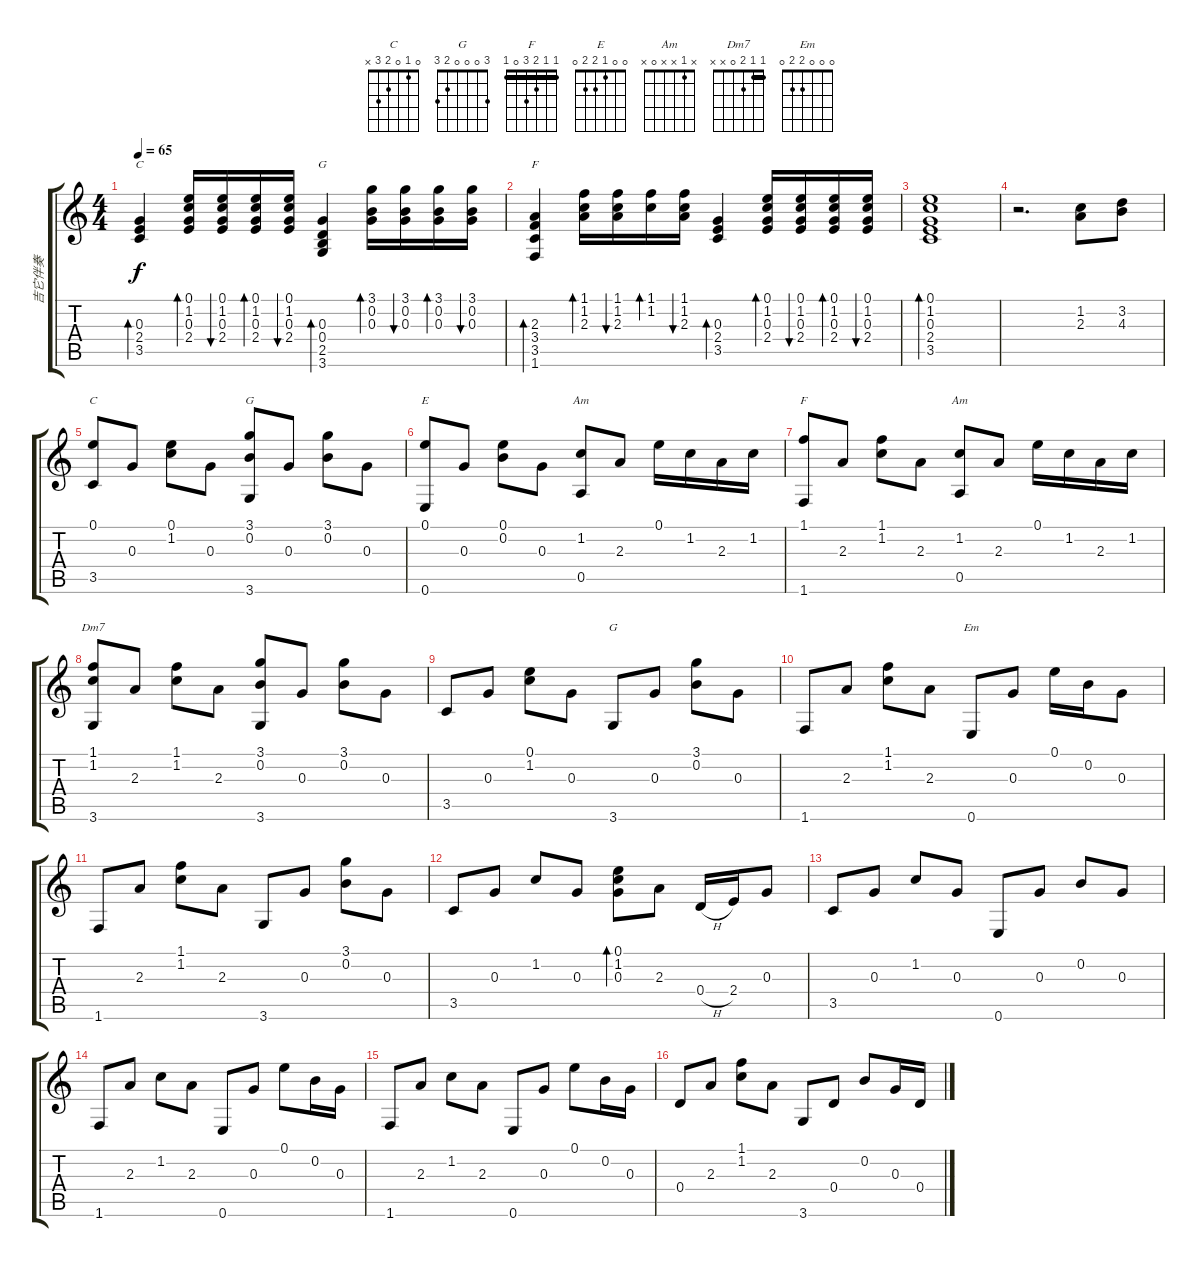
\track ("吉它伴奏" "吉它伴奏") {instrument acousticguitarsteel}
\staff {score tabs}
\tuning (E4 B3 G3 D3 A2 E2) {hide}
\chord ("C" x x 0 2 3 x)
\chord ("G" x x 0 0 2 3)
\chord ("F" x x 2 3 3 1)
\chord ("C" 0 1 0 2 3 x)
\chord ("G" 3 0 x x x 3)
\chord ("E" 0 0 1 2 2 0)
\chord ("Am" 0 1 2 2 0 x)
\chord ("F" 1 1 2 3 0 1) {barre 1}
\chord ("Am" x 1 x x 0 x)
\chord ("Dm7" 1 1 2 0 x x) {barre 1}
\chord ("G" 3 0 0 0 2 3)
\chord ("Em" 0 0 0 2 2 0)
\ts (4 4)
\tempo 65
\clef g2
\ks c
(0.3 2.4 3.5).4{bd 60 ch "C" dy f} (0.1 1.2 0.3 2.4).16{bd 60} (0.1 1.2 0.3 2.4).16{bu 60} (0.1 1.2 0.3 2.4).16{bd 60} (0.1 1.2 0.3 2.4).16{bu 60} (0.3 0.4 2.5 3.6).4{bd 60 ch "G"} (3.1 0.2 0.3).16{bd 60} (3.1 0.2 0.3).16{bu 60} (3.1 0.2 0.3).16{bd 60} (3.1 0.2 0.3).16{bu 60} |
(2.3 3.4 3.5 1.6).4{bd 60 ch "F"} (1.1 1.2 2.3).16{bd 60} (1.1 1.2 2.3).16{bu 60} (1.1 1.2).16{bd 60} (1.1 1.2 2.3).16{bu 60} (0.3 2.4 3.5).4{bd 60} (0.1 1.2 0.3 2.4).16{bd 60} (0.1 1.2 0.3 2.4).16{bu 60} (0.1 1.2 0.3 2.4).16{bd 60} (0.1 1.2 0.3 2.4).16{bu 60} |
(0.1 1.2 0.3 2.4 3.5).1{bd 240} |
r.2{d} (1.2 2.3).8 (3.2 4.3).8 |
(0.1 3.5).8{ch "C"} 0.3.8 (0.1 1.2).8 0.3.8 (3.1 0.2 3.6).8{ch "G"} 0.3.8 (3.1 0.2).8 0.3.8 |
(0.1 0.6).8{ch "E"} 0.3.8 (0.1 0.2).8 0.3.8 (1.2 0.5).8{ch "Am"} 2.3.8 0.1.16 1.2.16 2.3.16 1.2.16 |
(1.1 1.6).8{ch "F"} 2.3.8 (1.1 1.2).8 2.3.8 (1.2 0.5).8{ch "Am"} 2.3.8 0.1.16 1.2.16 2.3.16 1.2.16 |
(1.1 1.2 3.6).8{ch "Dm7"} 2.3.8 (1.1 1.2).8 2.3.8 (3.1 0.2 3.6).8 0.3.8 (3.1 0.2).8 0.3.8 |
3.5.8 0.3.8 (0.1 1.2).8 0.3.8 3.6.8{ch "G"} 0.3.8 (3.1 0.2).8 0.3.8 |
1.6.8 2.3.8 (1.1 1.2).8 2.3.8 0.6.8{ch "Em"} 0.3.8 0.1.16 0.2.16 0.3.8 |
1.6.8 2.3.8 (1.1 1.2).8 2.3.8 3.6.8 0.3.8 (3.1 0.2).8 0.3.8 |
3.5.8 0.3.8 1.2.8 0.3.8 (0.1 1.2 0.3).8{bd 120} 2.3.8 0.4{h}.16 2.4.16 0.3.8 |
3.5.8 0.3.8 1.2.8 0.3.8 0.6.8 0.3.8 0.2.8 0.3.8 |
1.6.8 2.3.8 1.2.8 2.3.8 0.6.8 0.3.8 0.1.8 0.2.16 0.3.16 |
1.6.8 2.3.8 1.2.8 2.3.8 0.6.8 0.3.8 0.1.8 0.2.16 0.3.16 |
0.4.8 2.3.8 (1.1 1.2).8 2.3.8 3.6.8 0.4.8 0.2.8 0.3.16 0.4.16
